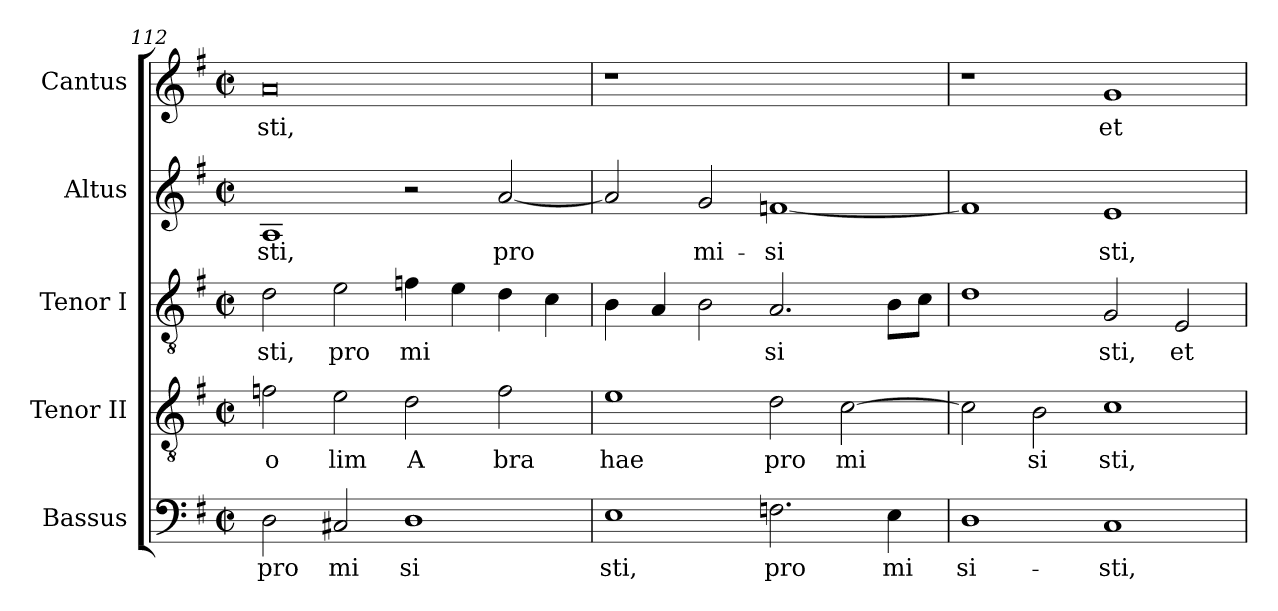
**kern	**text	**kern	**text	**kern	**text	**kern	**text	**kern	**text
*part5	*part5	*part4	*part4	*part3	*part3	*part2	*part2	*part1	*part1
*staff5	*staff5	*staff4	*staff4	*staff3	*staff3	*staff2	*staff2	*staff1	*staff1
*I"Bassus	*	*I"Tenor II	*	*I"Tenor I	*	*I"Altus	*	*I"Cantus	*
*I'B	*	*I'T II	*	*I'T I	*	*I'A	*	*I'C	*
*clefF4	*	*clefGv2	*	*clefGv2	*	*clefG2	*	*clefG2	*
*k[f#]	*	*k[f#]	*	*k[f#]	*	*k[f#]	*	*k[f#]	*
*G:	*	*G:	*	*G:	*	*G:	*	*G:	*
*M2/2	*	*M2/2	*	*M2/2	*	*M2/2	*	*M2/2	*
*met(c|)	*	*met(c|)	*	*met(c|)	*	*met(c|)	*	*met(c|)	*
=112	=112	=112	=112	=112	=112	=112	=112	=112	=112
!	!LO:LY:b:cj	!	!LO:LY:b:cj	!	!LO:LY:b:cj	!	!LO:LY:b:cj	!	!LO:LY:b:cj
2D\	pro	2f\	o	2d\	sti,	1A	-sti,	0a	-sti,
!	!LO:LY:b:cj	!	!LO:LY:b:cj	!	!LO:LY:b:cj	!	!	!	!
2C#X/	mi	2e\	lim	2e\	pro	.	.	.	.
!	!LO:LY:b:cj	!	!LO:LY:b:cj	!	!LO:LY:b:cj	!	!	!	!
1D	si	2d\	A	4f\	mi	2r	.	.	.
!	!	!	!	!	!LO:LY:b:cj	!	!	!	!
.	.	.	.	4e\	.	.	.	.	.
!	!	!	!LO:LY:b:cj	!	!LO:LY:b:cj	!	!LO:LY:b:cj	!	!
.	.	2f\	bra	4d\	.	[<2a/	pro-	.	.
!	!	!	!	!	!LO:LY:b:cj	!	!	!	!
.	.	.	.	4c\	.	.	.	.	.
=113	=113	=113	=113	=113	=113	=113	=113	=113	=113
!	!LO:LY:b:cj	!	!LO:LY:b:cj	!	!LO:LY:b:cj	!	!LO:LY:b:cj	!	!
1E	sti,	1e	hae	4B\	.	2a/]	--	1r	.
!	!	!	!	!	!LO:LY:b:cj	!	!	!	!
.	.	.	.	4A/	.	.	.	.	.
!	!	!	!	!	!LO:LY:b:cj	!	!LO:LY:b:cj	!	!
.	.	.	.	2B\	.	2g/	-mi-	.	.
!	!LO:LY:b:cj	!	!LO:LY:b:cj	!	!LO:LY:b:cj	!	!LO:LY:b:cj	!	!
2.Fn\	pro	2d\	pro	2.A/	si	[<1fn	-si-	1ryy	.
!	!	!	!LO:LY:b:cj	!	!	!	!	!	!
.	.	[<2c\	mi	.	.	.	.	.	.
!	!LO:LY:b:cj	!	!	!	!LO:LY:b:cj	!	!	!	!
4E\	mi	.	.	8B\L	.	.	.	.	.
!	!	!	!	!	!LO:LY:b:cj	!	!	!	!
.	.	.	.	8c\J	.	.	.	.	.
!!LO:LB:g=z
=114	=114	=114	=114	=114	=114	=114	=114	=114	=114
!	!LO:LY:b:cj	!	!LO:LY:b:cj	!	!LO:LY:b:cj	!	!LO:LY:b:cj	!	!
1D	si-	2c\]	.	1d	.	1fn]	--	1r	.
!	!	!	!LO:LY:b:cj	!	!	!	!	!	!
.	.	2B\	si	.	.	.	.	.	.
!	!LO:LY:b:cj	!	!LO:LY:b:cj	!	!LO:LY:b:cj	!	!LO:LY:b:cj	!	!LO:LY:b:cj
1C	-sti,	1c	sti,	2G/	sti,	1e	-sti,	1g	et
!	!	!	!	!	!LO:LY:b:cj	!	!	!	!
.	.	.	.	2E/	et	.	.	.	.
=	=	=	=	=	=	=	=	=	=
*-	*-	*-	*-	*-	*-	*-	*-	*-	*-
